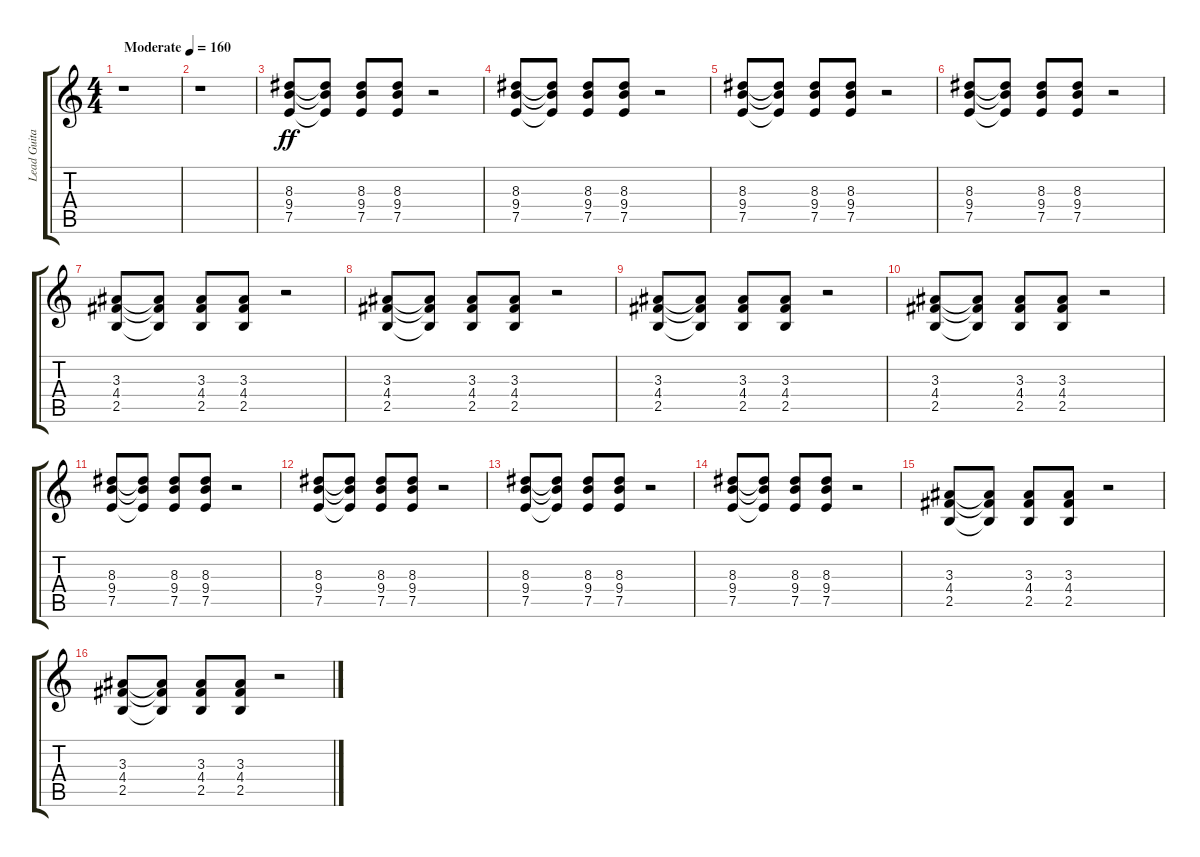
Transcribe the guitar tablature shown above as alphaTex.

\track ("Lead Guitar" "Lead Guita") {instrument electricguitarmuted}
\staff {score tabs}
\tuning (E4 B3 G3 D3 A2 E2) {hide}
\ts (4 4)
\tempo (160 "Moderate")
\clef g2
\ks c
r.1{dy ff instrument electricguitarmuted} |
r.1 |
(8.3 9.4 7.5).8 (8.3{t} 9.4{t} 7.5{t}).8 (8.3 9.4 7.5).8 (8.3 9.4 7.5).8 r.2 |
(8.3 9.4 7.5).8 (8.3{t} 9.4{t} 7.5{t}).8 (8.3 9.4 7.5).8 (8.3 9.4 7.5).8 r.2 |
(8.3 9.4 7.5).8 (8.3{t} 9.4{t} 7.5{t}).8 (8.3 9.4 7.5).8 (8.3 9.4 7.5).8 r.2 |
(8.3 9.4 7.5).8 (8.3{t} 9.4{t} 7.5{t}).8 (8.3 9.4 7.5).8 (8.3 9.4 7.5).8 r.2 |
(3.3 4.4 2.5).8 (3.3{t} 4.4{t} 2.5{t}).8 (3.3 4.4 2.5).8 (3.3 4.4 2.5).8 r.2 |
(3.3 4.4 2.5).8 (3.3{t} 4.4{t} 2.5{t}).8 (3.3 4.4 2.5).8 (3.3 4.4 2.5).8 r.2 |
(3.3 4.4 2.5).8 (3.3{t} 4.4{t} 2.5{t}).8 (3.3 4.4 2.5).8 (3.3 4.4 2.5).8 r.2 |
(3.3 4.4 2.5).8 (3.3{t} 4.4{t} 2.5{t}).8 (3.3 4.4 2.5).8 (3.3 4.4 2.5).8 r.2 |
(8.3 9.4 7.5).8 (8.3{t} 9.4{t} 7.5{t}).8 (8.3 9.4 7.5).8 (8.3 9.4 7.5).8 r.2 |
(8.3 9.4 7.5).8 (8.3{t} 9.4{t} 7.5{t}).8 (8.3 9.4 7.5).8 (8.3 9.4 7.5).8 r.2 |
(8.3 9.4 7.5).8 (8.3{t} 9.4{t} 7.5{t}).8 (8.3 9.4 7.5).8 (8.3 9.4 7.5).8 r.2 |
(8.3 9.4 7.5).8 (8.3{t} 9.4{t} 7.5{t}).8 (8.3 9.4 7.5).8 (8.3 9.4 7.5).8 r.2 |
(3.3 4.4 2.5).8 (3.3{t} 4.4{t} 2.5{t}).8 (3.3 4.4 2.5).8 (3.3 4.4 2.5).8 r.2 |
(3.3 4.4 2.5).8 (3.3{t} 4.4{t} 2.5{t}).8 (3.3 4.4 2.5).8 (3.3 4.4 2.5).8 r.2
